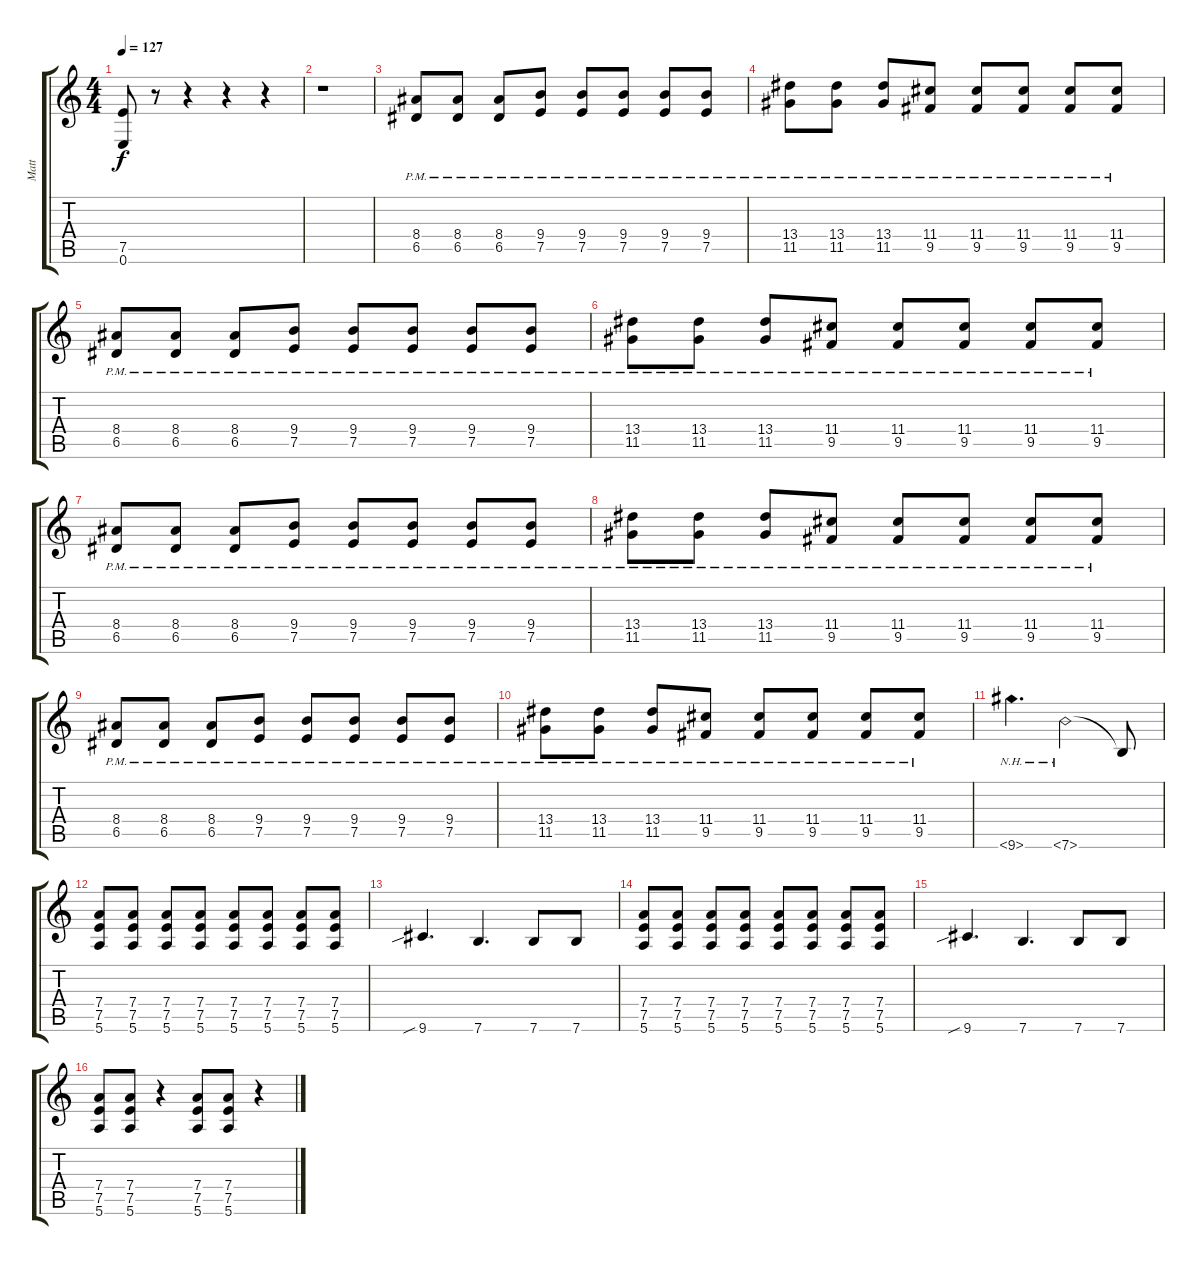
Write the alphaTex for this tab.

\track ("Matt" "Matt") {instrument distortionguitar}
\staff {score tabs}
\tuning (E4 B3 G3 D3 A2 E2) {hide}
\ts (4 4)
\tempo 127
\clef g2
\ks c
(7.5 0.6).8{dy f} r.8 r.4 r.4 r.4 |
r.1 |
(8.4{pm} 6.5{pm}).8 (8.4{pm} 6.5{pm}).8 (8.4{pm} 6.5{pm}).8 (9.4{pm} 7.5{pm}).8 (9.4{pm} 7.5{pm}).8 (9.4{pm} 7.5{pm}).8 (9.4{pm} 7.5{pm}).8 (9.4{pm} 7.5{pm}).8 |
(13.4{pm} 11.5{pm}).8 (13.4{pm} 11.5{pm}).8 (13.4{pm} 11.5{pm}).8 (11.4{pm} 9.5{pm}).8 (11.4{pm} 9.5{pm}).8 (11.4{pm} 9.5{pm}).8 (11.4{pm} 9.5{pm}).8 (11.4{pm} 9.5{pm}).8 |
(8.4{pm} 6.5{pm}).8 (8.4{pm} 6.5{pm}).8 (8.4{pm} 6.5{pm}).8 (9.4{pm} 7.5{pm}).8 (9.4{pm} 7.5{pm}).8 (9.4{pm} 7.5{pm}).8 (9.4{pm} 7.5{pm}).8 (9.4{pm} 7.5{pm}).8 |
(13.4{pm} 11.5{pm}).8 (13.4{pm} 11.5{pm}).8 (13.4{pm} 11.5{pm}).8 (11.4{pm} 9.5{pm}).8 (11.4{pm} 9.5{pm}).8 (11.4{pm} 9.5{pm}).8 (11.4{pm} 9.5{pm}).8 (11.4{pm} 9.5{pm}).8 |
(8.4{pm} 6.5{pm}).8 (8.4{pm} 6.5{pm}).8 (8.4{pm} 6.5{pm}).8 (9.4{pm} 7.5{pm}).8 (9.4{pm} 7.5{pm}).8 (9.4{pm} 7.5{pm}).8 (9.4{pm} 7.5{pm}).8 (9.4{pm} 7.5{pm}).8 |
(13.4{pm} 11.5{pm}).8 (13.4{pm} 11.5{pm}).8 (13.4{pm} 11.5{pm}).8 (11.4{pm} 9.5{pm}).8 (11.4{pm} 9.5{pm}).8 (11.4{pm} 9.5{pm}).8 (11.4{pm} 9.5{pm}).8 (11.4{pm} 9.5{pm}).8 |
(8.4{pm} 6.5{pm}).8 (8.4{pm} 6.5{pm}).8 (8.4{pm} 6.5{pm}).8 (9.4{pm} 7.5{pm}).8 (9.4{pm} 7.5{pm}).8 (9.4{pm} 7.5{pm}).8 (9.4{pm} 7.5{pm}).8 (9.4{pm} 7.5{pm}).8 |
(13.4{pm} 11.5{pm}).8 (13.4{pm} 11.5{pm}).8 (13.4{pm} 11.5{pm}).8 (11.4{pm} 9.5{pm}).8 (11.4{pm} 9.5{pm}).8 (11.4{pm} 9.5{pm}).8 (11.4{pm} 9.5{pm}).8 (11.4{pm} 9.5{pm}).8 |
9.6{nh}.4{d} 7.6{nh}.2 7.6{t}.8 |
(7.4 7.5 5.6).8 (7.4 7.5 5.6).8 (7.4 7.5 5.6).8 (7.4 7.5 5.6).8 (7.4 7.5 5.6).8 (7.4 7.5 5.6).8 (7.4 7.5 5.6).8 (7.4 7.5 5.6).8 |
9.6{sib}.4{d} 7.6.4{d} 7.6.8 7.6.8 |
(7.4 7.5 5.6).8 (7.4 7.5 5.6).8 (7.4 7.5 5.6).8 (7.4 7.5 5.6).8 (7.4 7.5 5.6).8 (7.4 7.5 5.6).8 (7.4 7.5 5.6).8 (7.4 7.5 5.6).8 |
9.6{sib}.4{d} 7.6.4{d} 7.6.8 7.6.8 |
(7.4 7.5 5.6).8 (7.4 7.5 5.6).8 r.4 (7.4 7.5 5.6).8 (7.4 7.5 5.6).8 r.4
